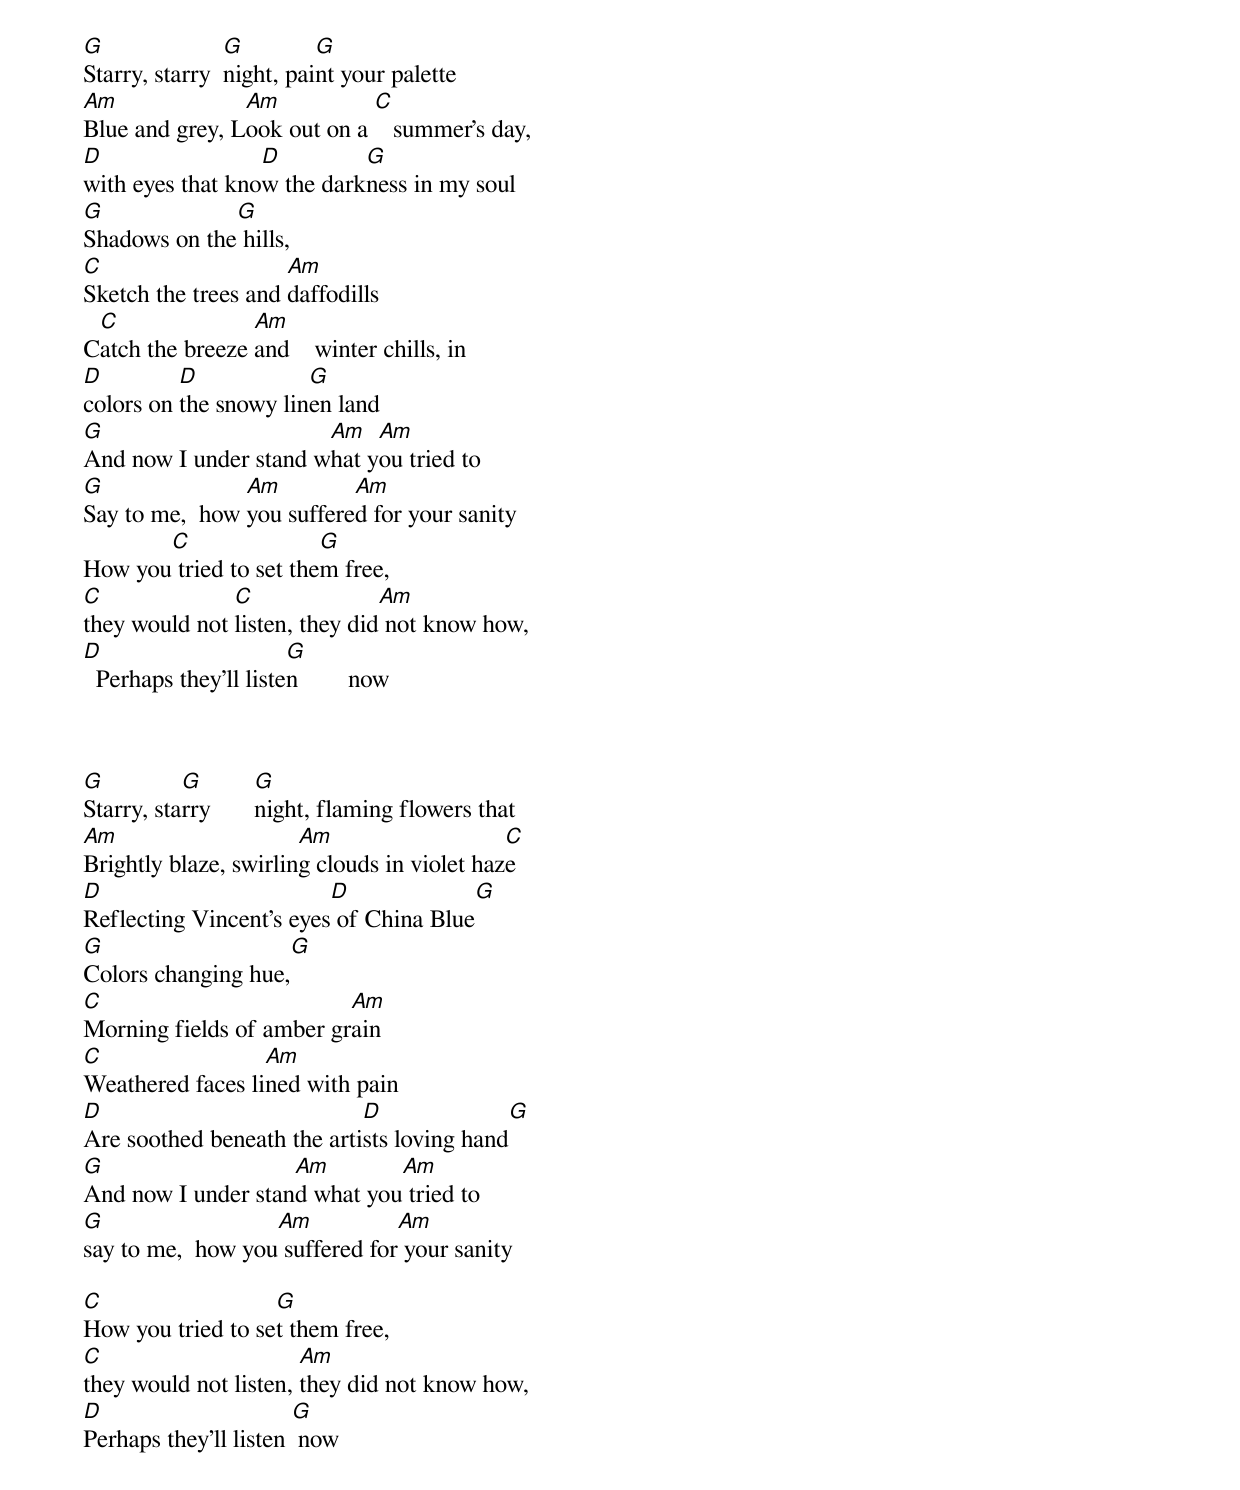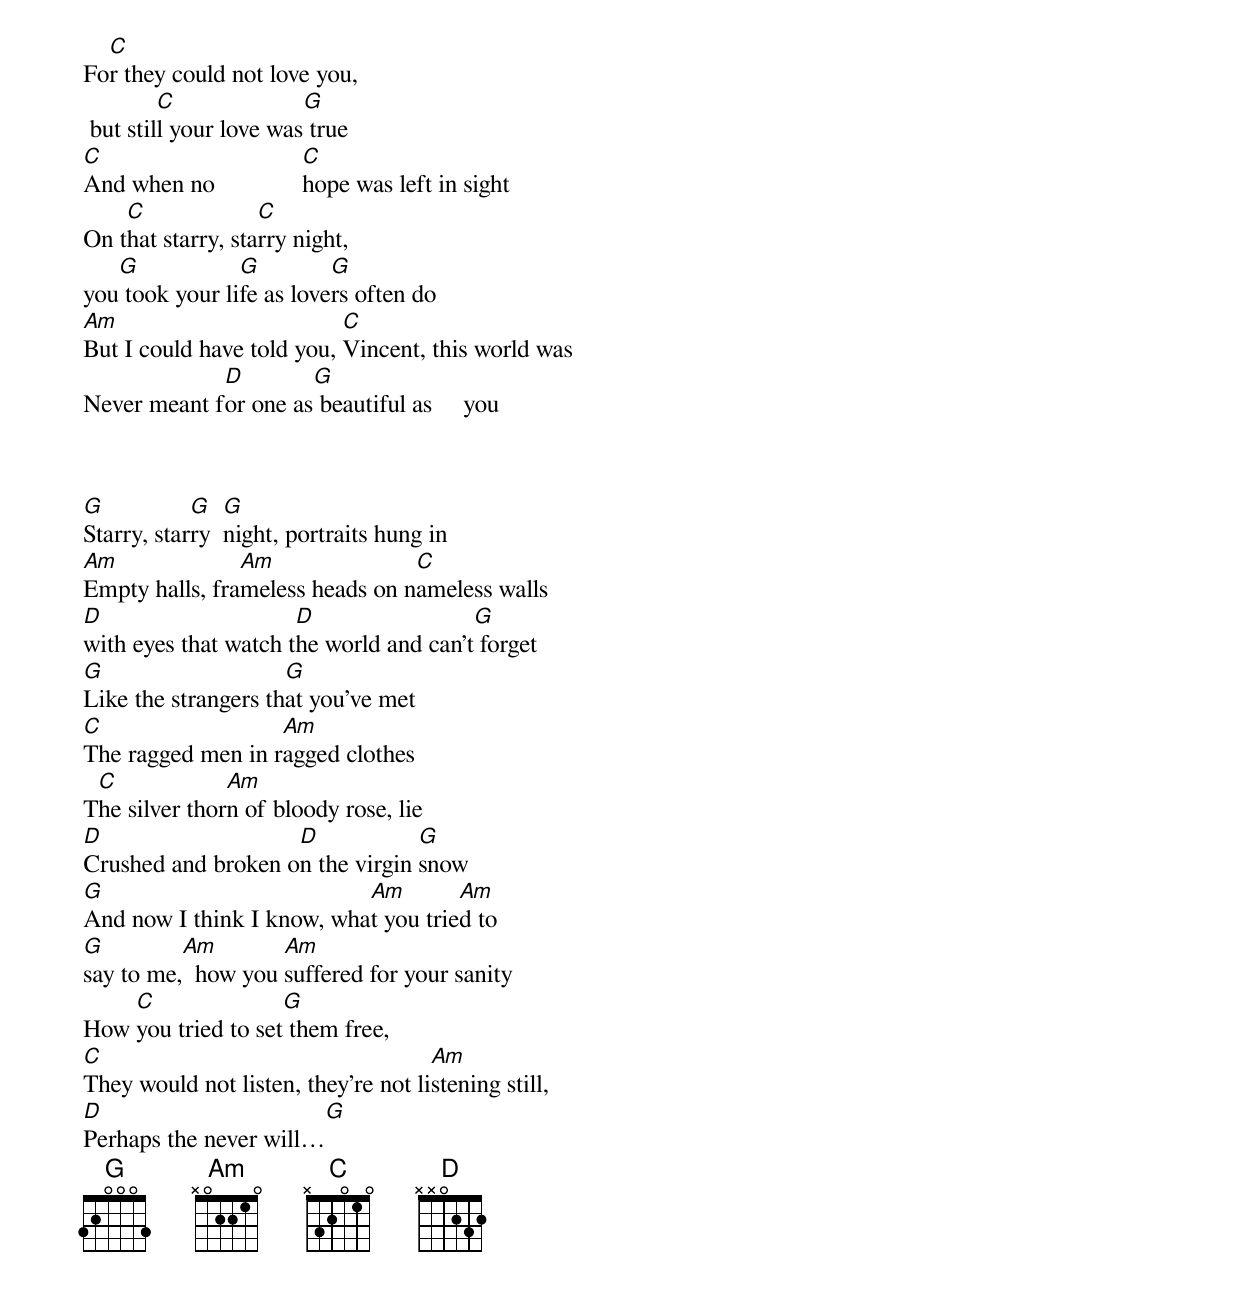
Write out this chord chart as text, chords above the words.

G               G         G
Starry, starry  night, paint your palette
Am              Am           C
Blue and grey, Look out on a    summer's day,
D                 D         G
with eyes that know the darkness in my soul
G             G
Shadows on the hills,
C                    Am
Sketch the trees and daffodills
 C               Am
Catch the breeze and    winter chills, in
D         D            G
colors on the snowy linen land
G                      Am   Am
And now I under stand what you tried to
G               Am         Am
Say to me,  how you suffered for your sanity
       C                G
How you tried to set them free,
C              C               Am
they would not listen, they did not know how,
D                      G
  Perhaps they'll listen        now



G          G         G
Starry, starry       night, flaming flowers that
Am                     Am                    C
Brightly blaze, swirling clouds in violet haze
D                        D                G
Reflecting Vincent’s eyes of China Blue
G                         G
Colors changing hue,
C                         Am
Morning fields of amber grain
C                 Am
Weathered faces lined with pain
D                           D                 G
Are soothed beneath the artists loving hand
G                   Am        Am
And now I under stand what you tried to
G                  Am           Am
say to me,  how you suffered for your sanity

C                  G
How you tried to set them free,
C                      Am
they would not listen, they did not know how,
D                      G
Perhaps they'll listen  now



  C
For they could not love you,
         C              G
 but still your love was true
C                        C
And when no              hope was left in sight
    C              C
On that starry, starry night,
   G            G         G
you took your life as lovers often do
Am                         C
But I could have told you, Vincent, this world was
             D        G
Never meant for one as beautiful as     you



G           G   G
Starry, starry  night, portraits hung in
Am              Am               C
Empty halls, frameless heads on nameless walls
D                     D                 G
with eyes that watch the world and can’t forget
G                    G
Like the strangers that you’ve met
C                  Am
The ragged men in ragged clothes
 C             Am
The silver thorn of bloody rose, lie
D                   D            G
Crushed and broken on the virgin snow
G                          Am        Am
And now I think I know, what you tried to
G         Am        Am
say to me,  how you suffered for your sanity
    C               G
How you tried to set them free,
C                                    Am
They would not listen, they’re not listening still,
D                       G
Perhaps the never will…
